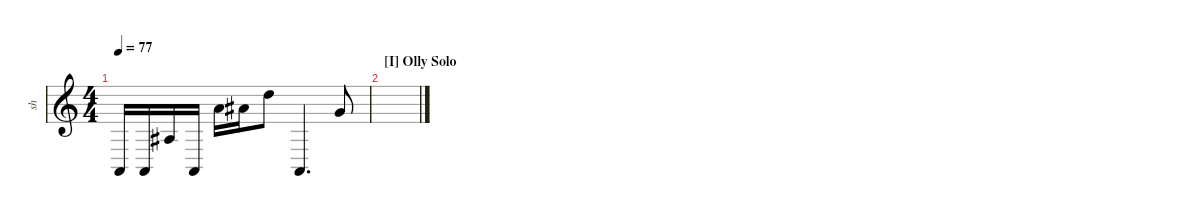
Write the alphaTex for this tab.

\defaultSystemsLayout 4
\hideDynamics
\bracketExtendMode nobrackets
\otherSystemsTrackNameOrientation horizontal
\track ("Distortion Guitar Fish" "sh") {instrument distortionguitar}
\staff {score}
\tuning (E4 B3 G3 D3 A2 E2 A1)
\ts (4 4)
\tempo 77
\clef g2
\ks c
0.7.16{dy ff} 0.7.16 13.7.16 0.7.16 12.5.16 13.5.16 12.4.8 0.7.4{d} 15.6.8 |
\section ("I" "Olly Solo")
